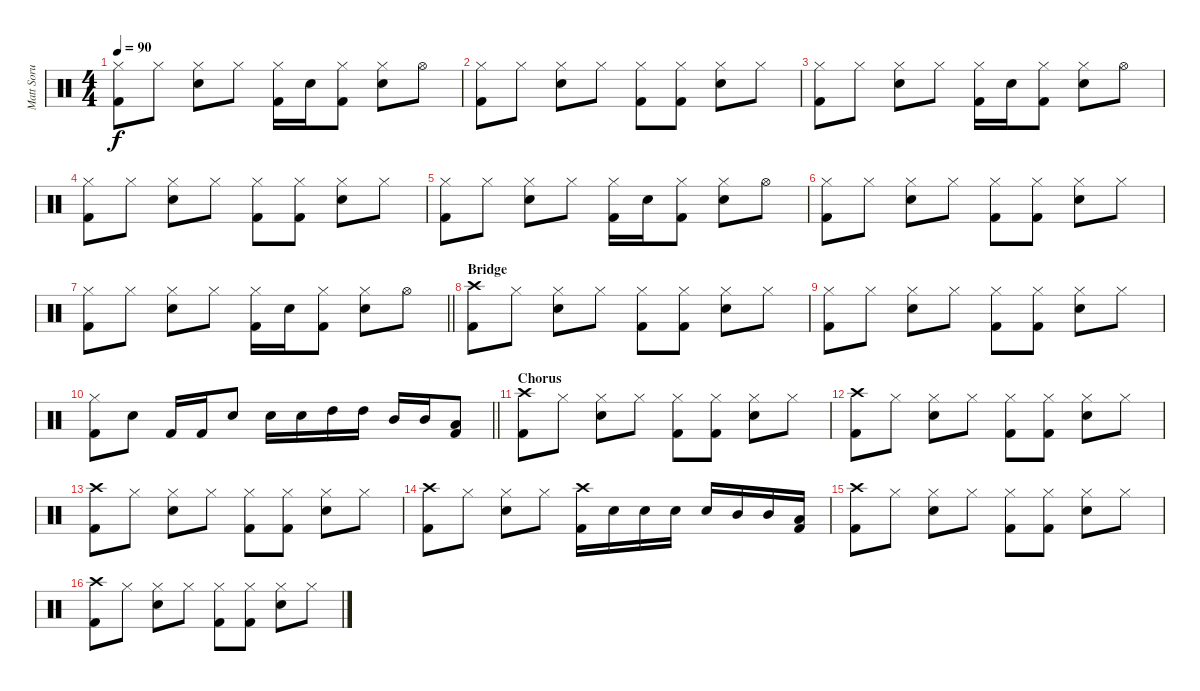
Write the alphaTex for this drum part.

\track (" Matt Sorum" " Matt Soru") {instrument percussion}
\staff {score}
\articulation defaults
\ts (4 4)
\tempo 90
\clef neutral
\ks c
("Hi-Hat (closed)" "Kick (hit) 2").8{dy f} "Hi-Hat (closed)".8 ("Hi-Hat (closed)" "Snare (hit) 2").8 "Hi-Hat (closed)".8 ("Hi-Hat (closed)" "Kick (hit) 2").16 "Snare (hit) 2".16 ("Hi-Hat (closed)" "Kick (hit) 2").8 ("Hi-Hat (closed)" "Snare (hit) 2").8 "Hi-Hat (open)".8 |
("Hi-Hat (closed)" "Kick (hit) 2").8 "Hi-Hat (closed)".8 ("Hi-Hat (closed)" "Snare (hit) 2").8 "Hi-Hat (closed)".8 ("Hi-Hat (closed)" "Kick (hit) 2").8 ("Hi-Hat (closed)" "Kick (hit) 2").8 ("Hi-Hat (closed)" "Snare (hit) 2").8 "Hi-Hat (closed)".8 |
("Hi-Hat (closed)" "Kick (hit) 2").8 "Hi-Hat (closed)".8 ("Hi-Hat (closed)" "Snare (hit) 2").8 "Hi-Hat (closed)".8 ("Hi-Hat (closed)" "Kick (hit) 2").16 "Snare (hit) 2".16 ("Hi-Hat (closed)" "Kick (hit) 2").8 ("Hi-Hat (closed)" "Snare (hit) 2").8 "Hi-Hat (open)".8 |
("Hi-Hat (closed)" "Kick (hit) 2").8 "Hi-Hat (closed)".8 ("Hi-Hat (closed)" "Snare (hit) 2").8 "Hi-Hat (closed)".8 ("Hi-Hat (closed)" "Kick (hit) 2").8 ("Hi-Hat (closed)" "Kick (hit) 2").8 ("Hi-Hat (closed)" "Snare (hit) 2").8 "Hi-Hat (closed)".8 |
("Hi-Hat (closed)" "Kick (hit) 2").8 "Hi-Hat (closed)".8 ("Hi-Hat (closed)" "Snare (hit) 2").8 "Hi-Hat (closed)".8 ("Hi-Hat (closed)" "Kick (hit) 2").16 "Snare (hit) 2".16 ("Hi-Hat (closed)" "Kick (hit) 2").8 ("Hi-Hat (closed)" "Snare (hit) 2").8 "Hi-Hat (open)".8 |
("Hi-Hat (closed)" "Kick (hit) 2").8 "Hi-Hat (closed)".8 ("Hi-Hat (closed)" "Snare (hit) 2").8 "Hi-Hat (closed)".8 ("Hi-Hat (closed)" "Kick (hit) 2").8 ("Hi-Hat (closed)" "Kick (hit) 2").8 ("Hi-Hat (closed)" "Snare (hit) 2").8 "Hi-Hat (closed)".8 |
\barLineRight lightlight
("Hi-Hat (closed)" "Kick (hit) 2").8 "Hi-Hat (closed)".8 ("Hi-Hat (closed)" "Snare (hit) 2").8 "Hi-Hat (closed)".8 ("Hi-Hat (closed)" "Kick (hit) 2").16 "Snare (hit) 2".16 ("Hi-Hat (closed)" "Kick (hit) 2").8 ("Hi-Hat (closed)" "Snare (hit) 2").8 "Hi-Hat (open)".8 |
\section ("" "Bridge")
("Crash high (hit)" "Kick (hit) 2").8 "Hi-Hat (closed)".8 ("Hi-Hat (closed)" "Snare (hit) 2").8 "Hi-Hat (closed)".8 ("Hi-Hat (closed)" "Kick (hit) 2").8 ("Hi-Hat (closed)" "Kick (hit) 2").8 ("Hi-Hat (closed)" "Snare (hit) 2").8 "Hi-Hat (closed)".8 |
("Hi-Hat (closed)" "Kick (hit) 2").8 "Hi-Hat (closed)".8 ("Hi-Hat (closed)" "Snare (hit) 2").8 "Hi-Hat (closed)".8 ("Hi-Hat (closed)" "Kick (hit) 2").8 ("Hi-Hat (closed)" "Kick (hit) 2").8 ("Hi-Hat (closed)" "Snare (hit) 2").8 "Hi-Hat (closed)".8 |
\barLineRight lightlight
("Hi-Hat (closed)" "Kick (hit) 2").8 "Snare (hit) 2".8 "Kick (hit) 2".16 "Kick (hit) 2".16 "Snare (hit) 2".8 "Snare (hit) 2".16 "Snare (hit) 2".16 "High Tom (hit)".16 "High Tom (hit)".16 "Mid Tom (hit)".16 "Mid Tom (hit)".16 ("Kick (hit) 2" "Low Tom (hit)").8 |
\section ("" "Chorus")
("Crash high (hit)" "Kick (hit) 2").8 "Hi-Hat (closed)".8 ("Hi-Hat (closed)" "Snare (hit) 2").8 "Hi-Hat (closed)".8 ("Hi-Hat (closed)" "Kick (hit) 2").8 ("Hi-Hat (closed)" "Kick (hit) 2").8 ("Hi-Hat (closed)" "Snare (hit) 2").8 "Hi-Hat (closed)".8 |
("Crash high (hit)" "Kick (hit) 2").8 "Hi-Hat (closed)".8 ("Hi-Hat (closed)" "Snare (hit) 2").8 "Hi-Hat (closed)".8 ("Hi-Hat (closed)" "Kick (hit) 2").8 ("Hi-Hat (closed)" "Kick (hit) 2").8 ("Hi-Hat (closed)" "Snare (hit) 2").8 "Hi-Hat (closed)".8 |
("Crash high (hit)" "Kick (hit) 2").8 "Hi-Hat (closed)".8 ("Hi-Hat (closed)" "Snare (hit) 2").8 "Hi-Hat (closed)".8 ("Hi-Hat (closed)" "Kick (hit) 2").8 ("Hi-Hat (closed)" "Kick (hit) 2").8 ("Hi-Hat (closed)" "Snare (hit) 2").8 "Hi-Hat (closed)".8 |
("Crash high (hit)" "Kick (hit) 2").8 "Hi-Hat (closed)".8 ("Hi-Hat (closed)" "Snare (hit) 2").8 "Hi-Hat (closed)".8 ("Crash high (hit)" "Kick (hit) 2").16 "Snare (hit) 2".16 "Snare (hit) 2".16 "Snare (hit) 2".16 "Snare (hit) 2".16 "Mid Tom (hit)".16 "Mid Tom (hit)".16 ("Kick (hit) 2" "Low Tom (hit)").16 |
("Crash high (hit)" "Kick (hit) 2").8 "Hi-Hat (closed)".8 ("Hi-Hat (closed)" "Snare (hit) 2").8 "Hi-Hat (closed)".8 ("Hi-Hat (closed)" "Kick (hit) 2").8 ("Hi-Hat (closed)" "Kick (hit) 2").8 ("Hi-Hat (closed)" "Snare (hit) 2").8 "Hi-Hat (closed)".8 |
("Crash high (hit)" "Kick (hit) 2").8 "Hi-Hat (closed)".8 ("Hi-Hat (closed)" "Snare (hit) 2").8 "Hi-Hat (closed)".8 ("Hi-Hat (closed)" "Kick (hit) 2").8 ("Hi-Hat (closed)" "Kick (hit) 2").8 ("Hi-Hat (closed)" "Snare (hit) 2").8 "Hi-Hat (closed)".8
